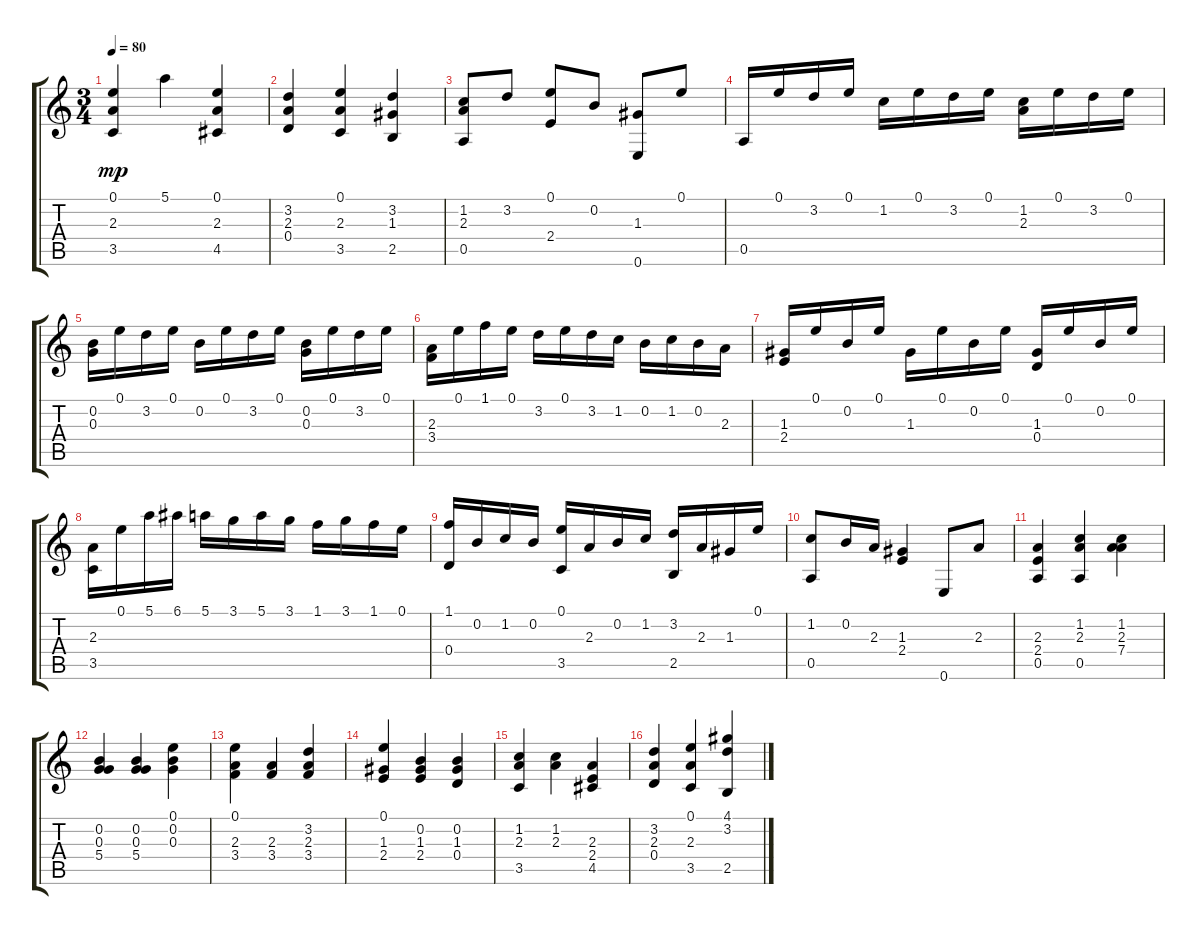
\track "" {instrument acousticguitarnylon}
\staff {score tabs}
\tuning (E4 B3 G3 D3 A2 E2) {hide}
\ts (3 4)
\tempo 80
\clef g2
\ks c
(0.1 2.3 3.5).4{dy mp} 5.1.4 (0.1 2.3 4.5).4 |
(3.2 2.3 0.4).4 (0.1 2.3 3.5).4 (3.2 1.3 2.5).4 |
(1.2 2.3 0.5).8 3.2.8 (0.1 2.4).8 0.2.8 (1.3 0.6).8 0.1.8 |
0.5.16 0.1.16 3.2.16 0.1.16 1.2.16 0.1.16 3.2.16 0.1.16 (1.2 2.3).16 0.1.16 3.2.16 0.1.16 |
(0.2 0.3).16 0.1.16 3.2.16 0.1.16 0.2.16 0.1.16 3.2.16 0.1.16 (0.2 0.3).16 0.1.16 3.2.16 0.1.16 |
(2.3 3.4).16 0.1.16 1.1.16 0.1.16 3.2.16 0.1.16 3.2.16 1.2.16 0.2.16 1.2.16 0.2.16 2.3.16 |
(1.3 2.4).16 0.1.16 0.2.16 0.1.16 1.3.16 0.1.16 0.2.16 0.1.16 (1.3 0.4).16 0.1.16 0.2.16 0.1.16 |
(2.3 3.5).16 0.1.16 5.1.16 6.1.16 5.1.16 3.1.16 5.1.16 3.1.16 1.1.16 3.1.16 1.1.16 0.1.16 |
(1.1 0.4).16 0.2.16 1.2.16 0.2.16 (0.1 3.5).16 2.3.16 0.2.16 1.2.16 (3.2 2.5).16 2.3.16 1.3.16 0.1.16 |
(1.2 0.5).8 0.2.16 2.3.16 (1.3 2.4).4 0.6.8 2.3.8 |
(2.3 2.4 0.5).4 (1.2 2.3 0.5).4 (1.2 2.3 7.4).4 |
(0.2 0.3 5.4).4 (0.2 0.3 5.4).4 (0.1 0.2 0.3).4 |
(0.1 2.3 3.4).4 (2.3 3.4).4 (3.2 2.3 3.4).4 |
(0.1 1.3 2.4).4 (0.2 1.3 2.4).4 (0.2 1.3 0.4).4 |
(1.2 2.3 3.5).4 (1.2 2.3).4 (2.3 2.4 4.5).4 |
(3.2 2.3 0.4).4 (0.1 2.3 3.5).4 (4.1 3.2 2.5).4
